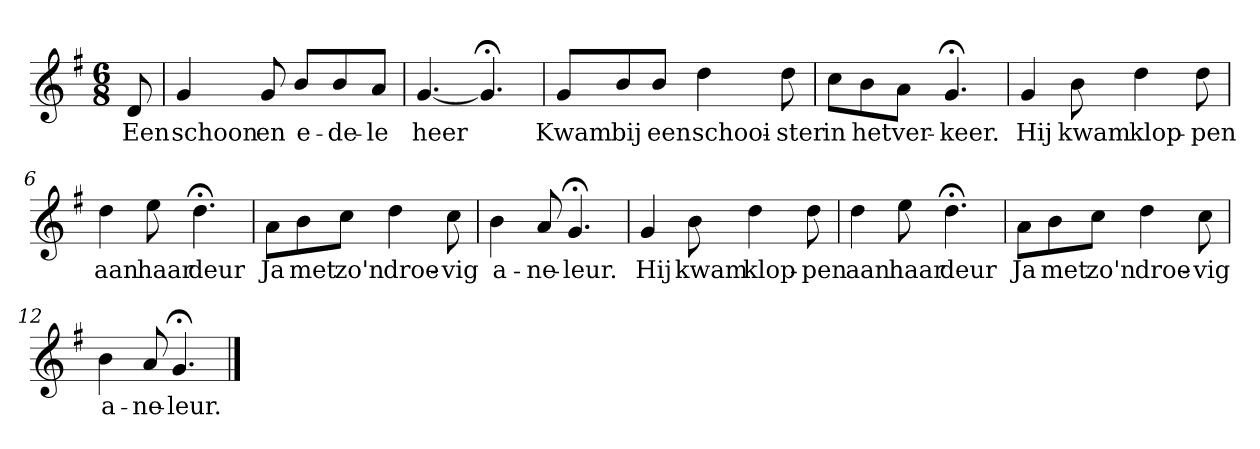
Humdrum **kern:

**kern	**text
*part1	*part1
*staff1	*staff1
*k[f#]	*
*G:	*
*M6/8	*
*MM120	*
=	=
8d	Een
=1	=1
4g	schoon
8g	en
8bL	e-
8b	-de-
8aJ	-le
=2	=2
[4.g	heer
4.g;<]	.
=3	=3
8gL	Kwam
8b	bij
8bJ	een
4dd	schooi-
8dd	-ster
=4	=4
8ccL	in
8b	het
8aJ	ver-
4.g;<	-keer.
=5	=5
4g	Hij
8b	kwam
4dd	klop-
8dd	-pen
=6	=6
4dd	aan
8ee	haar
4.dd;<	deur
=7	=7
8aL	Ja
8b	met
8ccJ	zo'n
4dd	droe-
8cc	-vig
=8	=8
4b	a-
8a	-ne-
4.g;<	-leur.
=9	=9
4g	Hij
8b	kwam
4dd	klop-
8dd	-pen
=10	=10
4dd	aan
8ee	haar
4.dd;<	deur
=11	=11
8aL	Ja
8b	met
8ccJ	zo'n
4dd	droe-
8cc	-vig
=12	=12
4b	a-
8a	-ne-
4.g;<	-leur.
==	==
*-	*-
